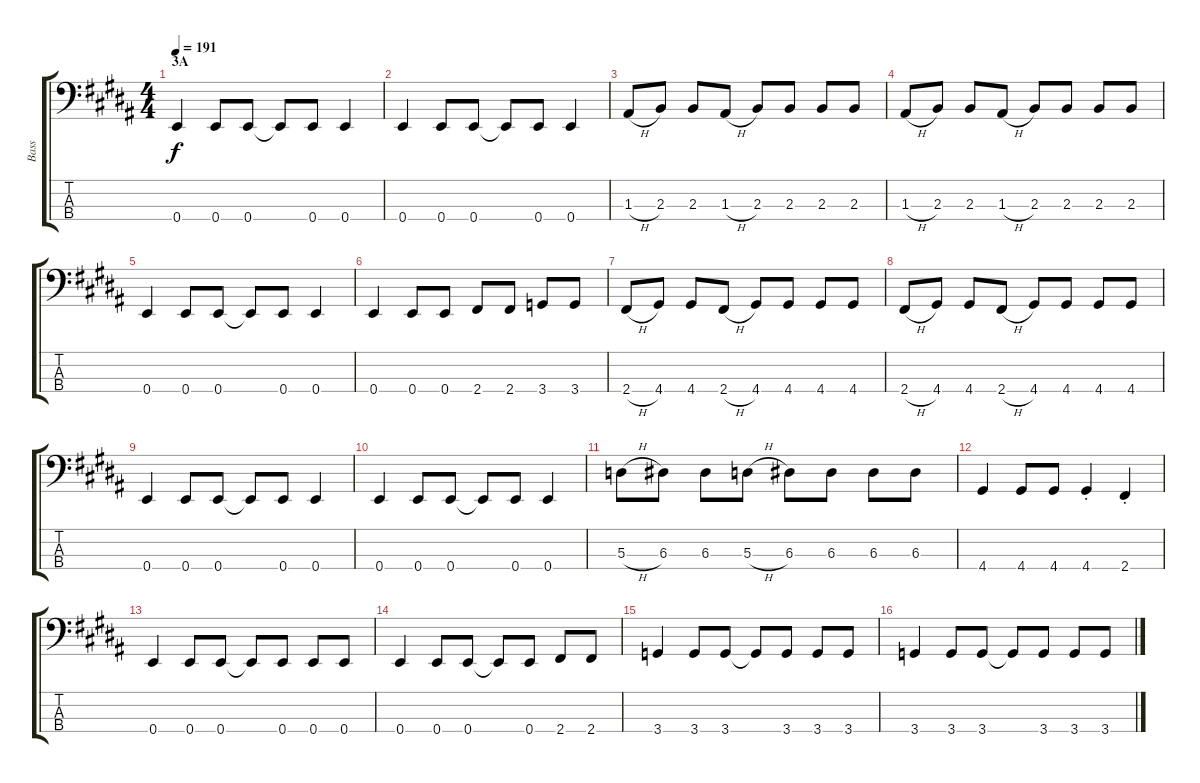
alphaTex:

\track ("Bass" "Bass") {instrument electricbasspick}
\staff {score tabs}
\tuning (G2 D2 A1 E1) {hide}
\ts (4 4)
\section ("" "3A")
\tempo 191
\clef f4
\ks b
0.4.4{dy f} 0.4.8 0.4.8 0.4{t}.8 0.4.8 0.4.4 |
0.4.4 0.4.8 0.4.8 0.4{t}.8 0.4.8 0.4.4 |
1.3{h}.8 2.3.8 2.3.8 1.3{h}.8 2.3.8 2.3.8 2.3.8 2.3.8 |
1.3{h}.8 2.3.8 2.3.8 1.3{h}.8 2.3.8 2.3.8 2.3.8 2.3.8 |
0.4.4 0.4.8 0.4.8 0.4{t}.8 0.4.8 0.4.4 |
0.4.4 0.4.8 0.4.8 2.4.8 2.4.8 3.4.8 3.4.8 |
2.4{h}.8 4.4.8 4.4.8 2.4{h}.8 4.4.8 4.4.8 4.4.8 4.4.8 |
2.4{h}.8 4.4.8 4.4.8 2.4{h}.8 4.4.8 4.4.8 4.4.8 4.4.8 |
0.4.4 0.4.8 0.4.8 0.4{t}.8 0.4.8 0.4.4 |
0.4.4 0.4.8 0.4.8 0.4{t}.8 0.4.8 0.4.4 |
5.3{h}.8 6.3.8 6.3.8 5.3{h}.8 6.3.8 6.3.8 6.3.8 6.3.8 |
4.4.4 4.4.8 4.4.8 4.4{st}.4 2.4{st}.4 |
0.4.4 0.4.8 0.4.8 0.4{t}.8 0.4.8 0.4.8 0.4.8 |
0.4.4 0.4.8 0.4.8 0.4{t}.8 0.4.8 2.4.8 2.4.8 |
3.4.4 3.4.8 3.4.8 3.4{t}.8 3.4.8 3.4.8 3.4.8 |
3.4.4 3.4.8 3.4.8 3.4{t}.8 3.4.8 3.4.8 3.4.8
